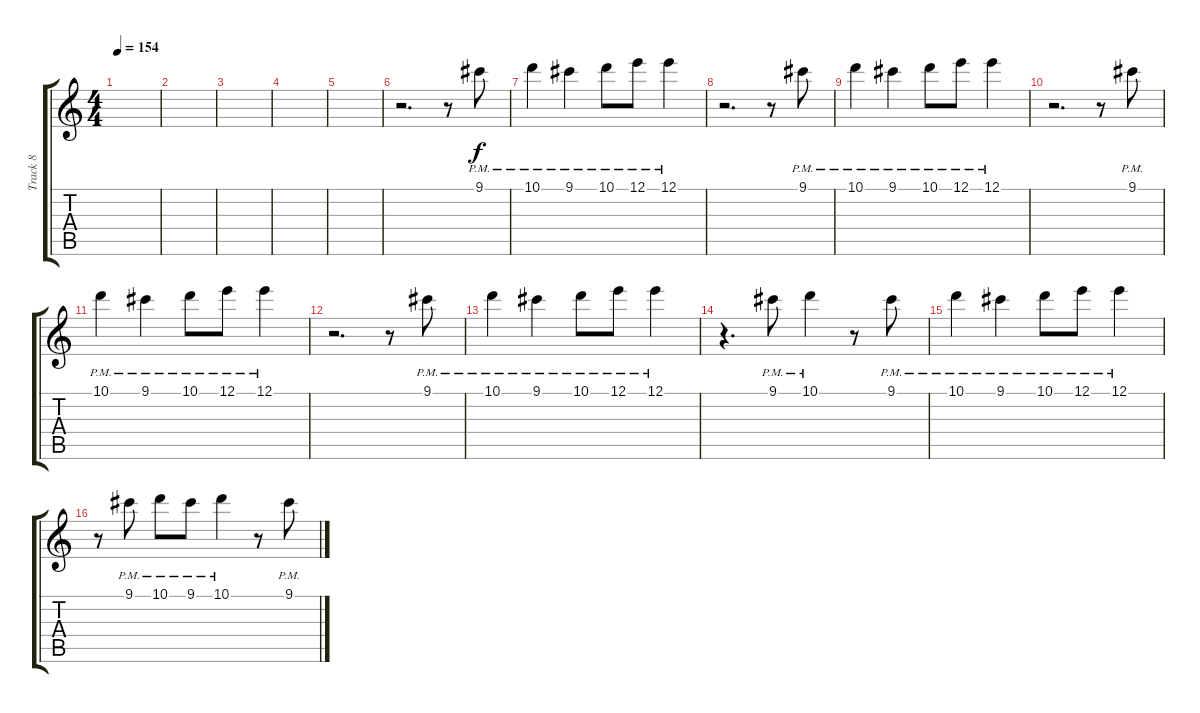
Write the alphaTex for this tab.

\track ("Track 8" "Track 8") {instrument overdrivenguitar}
\staff {score tabs}
\tuning (E4 B3 G3 D3 A2 E2) {hide}
\ts (4 4)
\tempo 154
\clef g2
\ks c
|
|
|
|
|
r.2{d} r.8 9.1{pm}.8{instrument electricguitarjazz} |
10.1{pm}.4 9.1{pm}.4 10.1{pm}.8 12.1{pm}.8 12.1{pm}.4 |
r.2{d} r.8 9.1{pm}.8{instrument electricguitarjazz} |
10.1{pm}.4 9.1{pm}.4 10.1{pm}.8 12.1{pm}.8 12.1{pm}.4 |
r.2{d} r.8 9.1{pm}.8{instrument electricguitarjazz} |
10.1{pm}.4 9.1{pm}.4 10.1{pm}.8 12.1{pm}.8 12.1{pm}.4 |
r.2{d} r.8 9.1{pm}.8{instrument electricguitarjazz} |
10.1{pm}.4 9.1{pm}.4 10.1{pm}.8 12.1{pm}.8 12.1{pm}.4 |
r.4{d} 9.1{pm}.8 10.1{pm}.4 r.8 9.1{pm}.8{instrument electricguitarjazz} |
10.1{pm}.4 9.1{pm}.4 10.1{pm}.8 12.1{pm}.8 12.1{pm}.4 |
r.8 9.1{pm}.8 10.1{pm}.8 9.1{pm}.8 10.1{pm}.4 r.8 9.1{pm}.8{instrument electricguitarjazz}
